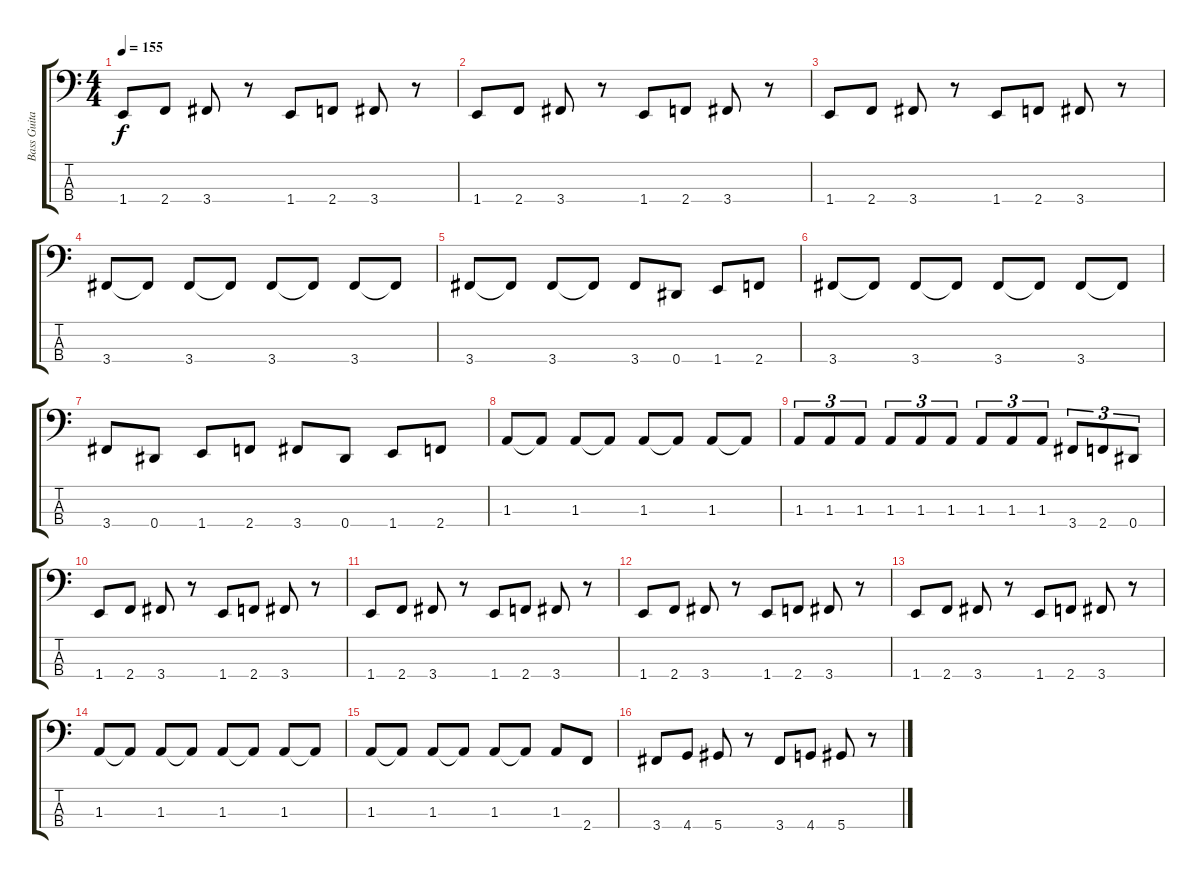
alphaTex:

\track ("Bass Guitar-Jeff Pilson" "Bass Guita") {instrument electricbasspick}
\staff {score tabs}
\tuning (Gb2 Db2 Ab1 Eb1) {hide}
\ts (4 4)
\tempo 155
\clef f4
\ks c
1.4.8{dy f} 2.4.8 3.4.8 r.8 1.4.8 2.4.8 3.4.8 r.8 |
1.4.8 2.4.8 3.4.8 r.8 1.4.8 2.4.8 3.4.8 r.8 |
1.4.8 2.4.8 3.4.8 r.8 1.4.8 2.4.8 3.4.8 r.8 |
3.4.8 3.4{t}.8 3.4.8 3.4{t}.8 3.4.8 3.4{t}.8 3.4.8 3.4{t}.8 |
3.4.8 3.4{t}.8 3.4.8 3.4{t}.8 3.4.8 0.4.8 1.4.8 2.4.8 |
3.4.8 3.4{t}.8 3.4.8 3.4{t}.8 3.4.8 3.4{t}.8 3.4.8 3.4{t}.8 |
3.4.8 0.4.8 1.4.8 2.4.8 3.4.8 0.4.8 1.4.8 2.4.8 |
1.3.8 1.3{t}.8 1.3.8 1.3{t}.8 1.3.8 1.3{t}.8 1.3.8 1.3{t}.8 |
1.3.8{tu (3 2)} 1.3.8{tu (3 2)} 1.3.8{tu (3 2)} 1.3.8{tu (3 2)} 1.3.8{tu (3 2)} 1.3.8{tu (3 2)} 1.3.8{tu (3 2)} 1.3.8{tu (3 2)} 1.3.8{tu (3 2)} 3.4.8{tu (3 2)} 2.4.8{tu (3 2)} 0.4.8{tu (3 2)} |
1.4.8 2.4.8 3.4.8 r.8 1.4.8 2.4.8 3.4.8 r.8 |
1.4.8 2.4.8 3.4.8 r.8 1.4.8 2.4.8 3.4.8 r.8 |
1.4.8 2.4.8 3.4.8 r.8 1.4.8 2.4.8 3.4.8 r.8 |
1.4.8 2.4.8 3.4.8 r.8 1.4.8 2.4.8 3.4.8 r.8 |
1.3.8 1.3{t}.8 1.3.8 1.3{t}.8 1.3.8 1.3{t}.8 1.3.8 1.3{t}.8 |
1.3.8 1.3{t}.8 1.3.8 1.3{t}.8 1.3.8 1.3{t}.8 1.3.8 2.4.8 |
3.4.8 4.4.8 5.4.8 r.8 3.4.8 4.4.8 5.4.8 r.8
